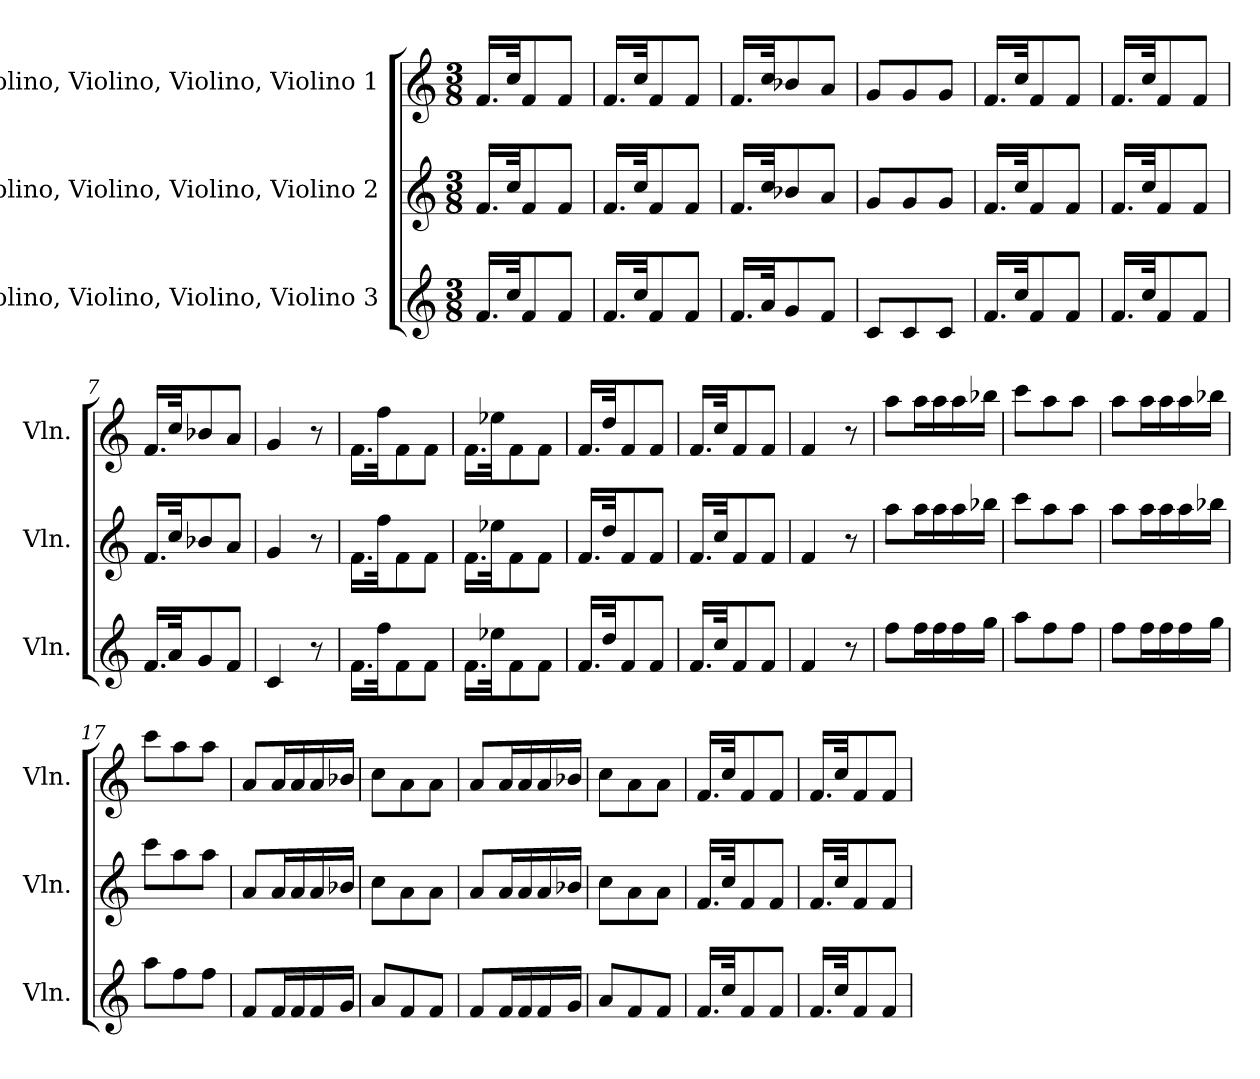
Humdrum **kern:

**kern	**kern	**kern
*part3	*part2	*part1
*staff3	*staff2	*staff1
*I"Violino, Violino, Violino, Violino 3	*I"Violino, Violino, Violino, Violino 2	*I"Violino, Violino, Violino, Violino 1
*I'Vln.	*I'Vln.	*I'Vln.
*clefG2	*clefG2	*clefG2
*k[]	*k[]	*k[]
*M3/8	*M3/8	*M3/8
*MM80	*MM80	*MM80
=1	=1	=1
16.f/LL	16.f/LL	16.f/LL
32cc/JK	32cc/JK	32cc/JK
8f/	8f/	8f/
8f/J	8f/J	8f/J
=2	=2	=2
16.f/LL	16.f/LL	16.f/LL
32cc/JK	32cc/JK	32cc/JK
8f/	8f/	8f/
8f/J	8f/J	8f/J
=3	=3	=3
16.f/LL	16.f/LL	16.f/LL
32a/JK	32cc/JK	32cc/JK
8g/	8b-X/	8b-X/
8f/J	8a/J	8a/J
=4	=4	=4
8c/L	8g/L	8g/L
8c/	8g/	8g/
8c/J	8g/J	8g/J
=5	=5	=5
16.f/LL	16.f/LL	16.f/LL
32cc/JK	32cc/JK	32cc/JK
8f/	8f/	8f/
8f/J	8f/J	8f/J
!!LO:LB:g=z
=6	=6	=6
16.f/LL	16.f/LL	16.f/LL
32cc/JK	32cc/JK	32cc/JK
8f/	8f/	8f/
8f/J	8f/J	8f/J
=7	=7	=7
16.f/LL	16.f/LL	16.f/LL
32a/JK	32cc/JK	32cc/JK
8g/	8b-X/	8b-X/
8f/J	8a/J	8a/J
=8	=8	=8
4c/	4g/	4g/
8r	8r	8r
=9	=9	=9
16.f\LL	16.f\LL	16.f\LL
32ff\JK	32ff\JK	32ff\JK
8f\	8f\	8f\
8f\J	8f\J	8f\J
=10	=10	=10
16.f\LL	16.f\LL	16.f\LL
32ee-X\JK	32ee-X\JK	32ee-X\JK
8f\	8f\	8f\
8f\J	8f\J	8f\J
=11	=11	=11
16.f/LL	16.f/LL	16.f/LL
32dd/JK	32dd/JK	32dd/JK
8f/	8f/	8f/
8f/J	8f/J	8f/J
=12	=12	=12
16.f/LL	16.f/LL	16.f/LL
32cc/JK	32cc/JK	32cc/JK
8f/	8f/	8f/
8f/J	8f/J	8f/J
=13	=13	=13
4f/	4f/	4f/
8r	8r	8r
!!LO:LB:g=z
=14	=14	=14
8ff\L	8aa\L	8aa\L
16ff\L	16aa\L	16aa\L
16ff\	16aa\	16aa\
16ff\	16aa\	16aa\
16gg\JJ	16bb-X\JJ	16bb-X\JJ
=15	=15	=15
8aa\L	8ccc\L	8ccc\L
8ff\	8aa\	8aa\
8ff\J	8aa\J	8aa\J
=16	=16	=16
8ff\L	8aa\L	8aa\L
16ff\L	16aa\L	16aa\L
16ff\	16aa\	16aa\
16ff\	16aa\	16aa\
16gg\JJ	16bb-X\JJ	16bb-X\JJ
=17	=17	=17
8aa\L	8ccc\L	8ccc\L
8ff\	8aa\	8aa\
8ff\J	8aa\J	8aa\J
=18	=18	=18
8f/L	8a/L	8a/L
16f/L	16a/L	16a/L
16f/	16a/	16a/
16f/	16a/	16a/
16g/JJ	16b-X/JJ	16b-X/JJ
=19	=19	=19
8a/L	8cc\L	8cc\L
8f/	8a\	8a\
8f/J	8a\J	8a\J
=20	=20	=20
8f/L	8a/L	8a/L
16f/L	16a/L	16a/L
16f/	16a/	16a/
16f/	16a/	16a/
16g/JJ	16b-X/JJ	16b-X/JJ
!!LO:LB:g=z
=21	=21	=21
8a/L	8cc\L	8cc\L
8f/	8a\	8a\
8f/J	8a\J	8a\J
=22	=22	=22
16.f/LL	16.f/LL	16.f/LL
32cc/JK	32cc/JK	32cc/JK
8f/	8f/	8f/
8f/J	8f/J	8f/J
=23	=23	=23
16.f/LL	16.f/LL	16.f/LL
32cc/JK	32cc/JK	32cc/JK
8f/	8f/	8f/
8f/J	8f/J	8f/J
=	=	=
*-	*-	*-
